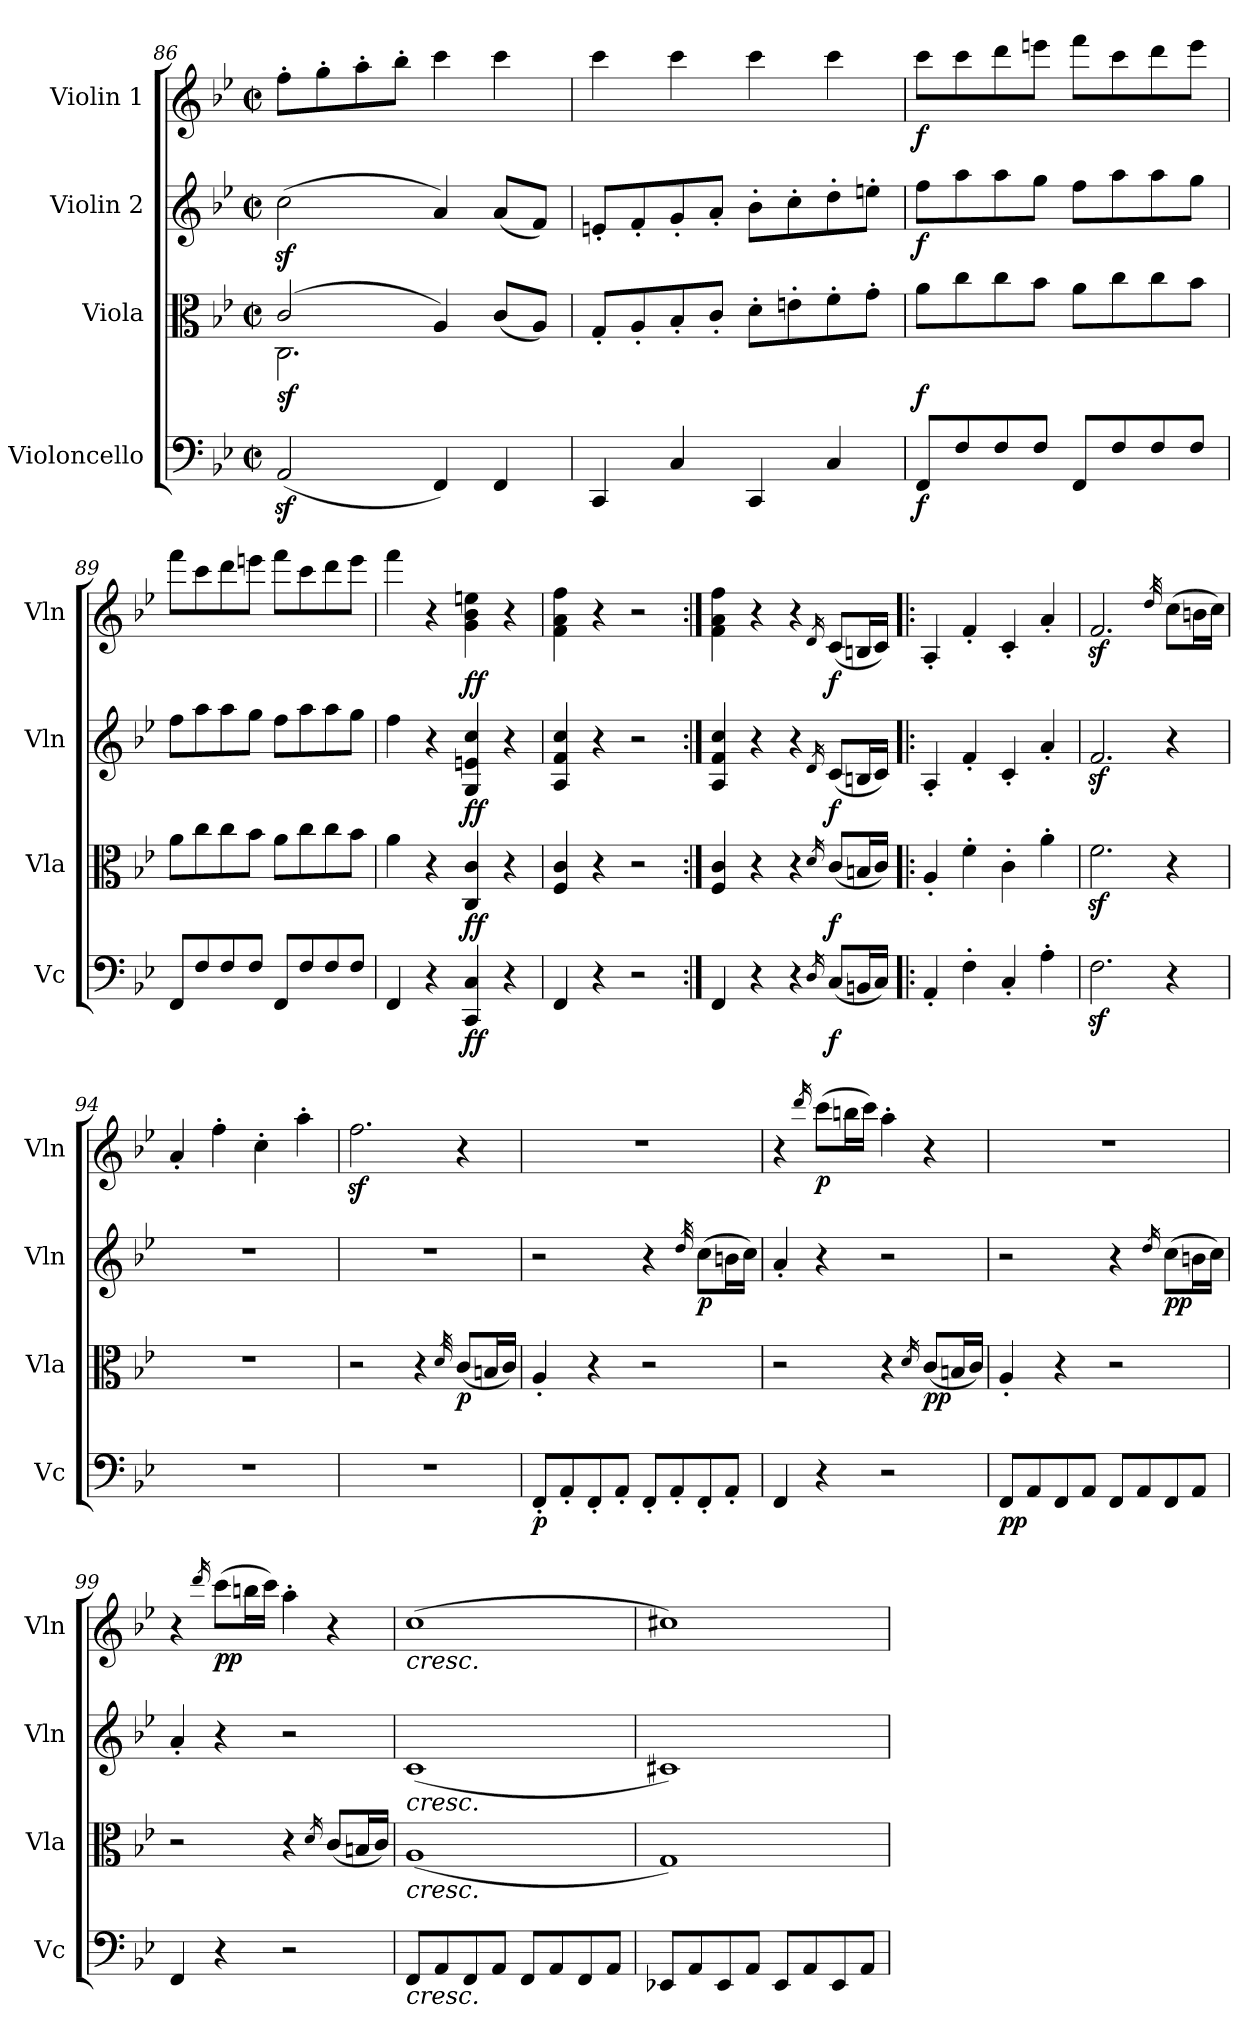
**kern	**dynam	**kern	**dynam	**kern	**dynam	**kern	**dynam
*part4	*part4	*part3	*part3	*part2	*part2	*part1	*part1
*staff4	*staff4	*staff3	*staff3	*staff2	*staff2	*staff1	*staff1
*I"Violoncello	*	*I"Viola	*	*I"Violin 2	*	*I"Violin 1	*
*I'Vc	*	*I'Vla	*	*I'Vln	*	*I'Vln	*
*clefF4	*	*clefC3	*	*clefG2	*	*clefG2	*
*k[b-e-]	*	*k[b-e-]	*	*k[b-e-]	*	*k[b-e-]	*
*M2/2	*	*M2/2	*	*M2/2	*	*M2/2	*
*met(c|)	*	*met(c|)	*	*met(c|)	*	*met(c|)	*
=86	=86	=86	=86	=86	=86	=86	=86
*	*	*^	*	*	*	*	*
!	!	!	!	!LO:DY:b	!	!	!	!
(2AAz</	.	(2c/	2.C\	sf	(2ccz<\	.	8ff'\L	.
.	.	.	.	.	.	.	8gg'\	.
.	.	.	.	.	.	.	8aa'\	.
.	.	.	.	.	.	.	8bb-'\J	.
4FF/)	.	4A/)	.	.	4a/)	.	4ccc\	.
4FF/	.	(8c/L	4ryy	.	(8a/L	.	4ccc\	.
.	.	8A/J)	.	.	8f/J)	.	.	.
*	*	*v	*v	*	*	*	*	*
!!LO:LB:g=z
=87	=87	=87	=87	=87	=87	=87	=87
4CC/	.	8G'/L	.	8en'/L	.	4ccc\	.
.	.	8A'/	.	8f'/	.	.	.
4C/	.	8B-'/	.	8g'/	.	4ccc\	.
.	.	8c'/J	.	8a'/J	.	.	.
4CC/	.	8d'\L	.	8b-'\L	.	4ccc\	.
.	.	8en'\	.	8cc'\	.	.	.
4C/	.	8f'\	.	8dd'\	.	4ccc\	.
.	.	8g'\J	.	8een'\J	.	.	.
=88	=88	=88	=88	=88	=88	=88	=88
!	!LO:DY:b	!	!LO:DY:b	!	!LO:DY:b	!	!LO:DY:b
8FF/L	f	8a\L	f	8ff\L	f	8ccc\L	f
8F/	.	8cc\	.	8aa\	.	8ccc\	.
8F/	.	8cc\	.	8aa\	.	8ddd\	.
8F/J	.	8b-\J	.	8gg\J	.	8eeen\J	.
8FF/L	.	8a\L	.	8ff\L	.	8fff\L	.
8F/	.	8cc\	.	8aa\	.	8ccc\	.
8F/	.	8cc\	.	8aa\	.	8ddd\	.
8F/J	.	8b-\J	.	8gg\J	.	8eee\J	.
!!LO:LB:g=z
=89	=89	=89	=89	=89	=89	=89	=89
8FF/L	.	8a\L	.	8ff\L	.	8fff\L	.
8F/	.	8cc\	.	8aa\	.	8ccc\	.
8F/	.	8cc\	.	8aa\	.	8ddd\	.
8F/J	.	8b-\J	.	8gg\J	.	8eeen\J	.
8FF/L	.	8a\L	.	8ff\L	.	8fff\L	.
8F/	.	8cc\	.	8aa\	.	8ccc\	.
8F/	.	8cc\	.	8aa\	.	8ddd\	.
8F/J	.	8b-\J	.	8gg\J	.	8eee\J	.
=90	=90	=90	=90	=90	=90	=90	=90
4FF/	.	4a\	.	4ff\	.	4fff\	.
4r	.	4r	.	4r	.	4r	.
!	!LO:DY:b	!	!LO:DY:b	!	!LO:DY:b	!	!LO:DY:b
4CC/ 4C/	ff	4C/ 4c/	ff	4G/ 4en/ 4cc/	ff	4g\ 4b-\ 4een\	ff
4r	.	4r	.	4r	.	4r	.
=90X1	=90X1	=90X1	=90X1	=90X1	=90X1	=90X1	=90X1
4FF/	.	4F/ 4c/	.	4A/ 4f/ 4cc/	.	4f\ 4a\ 4ff\	.
4r	.	4r	.	4r	.	4r	.
2r	.	2r	.	2r	.	2r	.
=91:|!	=91:|!	=91:|!	=91:|!	=91:|!	=91:|!	=91:|!	=91:|!
4FF/	.	4F/ 4c/	.	4A/ 4f/ 4cc/	.	4f\ 4a\ 4ff\	.
4r	.	4r	.	4r	.	4r	.
4r	.	4r	.	4r	.	4r	.
16qD/	.	16qd/	.	16qd/	.	16qd/	.
!	!LO:DY:b	!	!LO:DY:b	!	!LO:DY:b	!	!LO:DY:b
(8C/L	f	(8c/L	f	(8c/L	f	(8c/L	f
16BBn/L	.	16Bn/L	.	16Bn/L	.	16Bn/L	.
16C/JJ)	.	16c/JJ)	.	16c/JJ)	.	16c/JJ)	.
=92!|:	=92!|:	=92!|:	=92!|:	=92!|:	=92!|:	=92!|:	=92!|:
4AA'/	.	4A'/	.	4A'/	.	4A'/	.
4F'\	.	4f'\	.	4f'/	.	4f'/	.
4C'/	.	4c'\	.	4c'/	.	4c'/	.
4A'\	.	4a'\	.	4a'/	.	4a'/	.
=93	=93	=93	=93	=93	=93	=93	=93
2.Fz<\	.	2.fz<\	.	2.fz</	.	2.fz</	.
.	.	.	.	.	.	32qdd/	.
4r	.	4r	.	4r	.	(8cc\L	.
.	.	.	.	.	.	16bn\L	.
.	.	.	.	.	.	16cc\JJ)	.
=94	=94	=94	=94	=94	=94	=94	=94
1r	.	1r	.	1r	.	4a'/	.
.	.	.	.	.	.	4ff'\	.
.	.	.	.	.	.	4cc'\	.
.	.	.	.	.	.	4aa'\	.
=95	=95	=95	=95	=95	=95	=95	=95
1r	.	2r	.	1r	.	2.ffz<\	.
.	.	4r	.	.	.	.	.
.	.	32qd/	.	.	.	.	.
!	!	!	!LO:DY:b	!	!	!	!
.	.	(8c/L	p	.	.	4r	.
.	.	16Bn/L	.	.	.	.	.
.	.	16c/JJ)	.	.	.	.	.
!!LO:LB:g=z
=96	=96	=96	=96	=96	=96	=96	=96
!	!LO:DY:b	!	!	!	!	!	!
8FF'/L	p	4A'/	.	2r	.	1r	.
8AA'/	.	.	.	.	.	.	.
8FF'/	.	4r	.	.	.	.	.
8AA'/J	.	.	.	.	.	.	.
8FF'/L	.	2r	.	4r	.	.	.
8AA'/	.	.	.	.	.	.	.
.	.	.	.	32qdd/	.	.	.
!	!	!	!	!	!LO:DY:b	!	!
8FF'/	.	.	.	(8cc\L	p	.	.
8AA'/J	.	.	.	16bn\L	.	.	.
.	.	.	.	16cc\JJ)	.	.	.
!!LO:LB:g=z
=97	=97	=97	=97	=97	=97	=97	=97
4FF/	.	2r	.	4a'/	.	4r	.
.	.	.	.	.	.	16qddd/	.
!	!	!	!	!	!	!	!LO:DY:b
4r	.	.	.	4r	.	(8ccc\L	p
.	.	.	.	.	.	16bbn\L	.
.	.	.	.	.	.	16ccc\JJ)	.
2r	.	4r	.	2r	.	4aa'\	.
.	.	16qd/	.	.	.	.	.
!	!	!	!LO:DY:b	!	!	!	!
.	.	(8c/L	pp	.	.	4r	.
.	.	16Bn/L	.	.	.	.	.
.	.	16c/JJ)	.	.	.	.	.
=98	=98	=98	=98	=98	=98	=98	=98
!	!LO:DY:b	!	!	!	!	!	!
8FF/L	pp	4A'/	.	2r	.	1r	.
8AA/	.	.	.	.	.	.	.
8FF/	.	4r	.	.	.	.	.
8AA/J	.	.	.	.	.	.	.
8FF/L	.	2r	.	4r	.	.	.
8AA/	.	.	.	.	.	.	.
.	.	.	.	16qdd/	.	.	.
!	!	!	!	!	!LO:DY:b	!	!
8FF/	.	.	.	(8cc\L	pp	.	.
8AA/J	.	.	.	16bn\L	.	.	.
.	.	.	.	16cc\JJ)	.	.	.
=99	=99	=99	=99	=99	=99	=99	=99
4FF/	.	2r	.	4a'/	.	4r	.
.	.	.	.	.	.	16qddd/	.
!	!	!	!	!	!	!	!LO:DY:b
4r	.	.	.	4r	.	(8ccc\L	pp
.	.	.	.	.	.	16bbn\L	.
.	.	.	.	.	.	16ccc\JJ)	.
2r	.	4r	.	2r	.	4aa'\	.
.	.	16qd/	.	.	.	.	.
.	.	(8c/L	.	.	.	4r	.
.	.	16Bn/L	.	.	.	.	.
.	.	16c/JJ)	.	.	.	.	.
=100	=100	=100	=100	=100	=100	=100	=100
!	!	!	!	!	!	!LO:TX:b:i:t=cresc.	!
!	!	!	!	!LO:TX:b:i:t=cresc.	!	!	!
!	!	!LO:TX:b:i:t=cresc.	!	!	!	!	!
!LO:TX:b:i:t=cresc.	!	!	!	!	!	!	!
8FF/L	.	(1A	.	(1c	.	(1cc	.
8AA/	.	.	.	.	.	.	.
8FF/	.	.	.	.	.	.	.
8AA/J	.	.	.	.	.	.	.
8FF/L	.	.	.	.	.	.	.
8AA/	.	.	.	.	.	.	.
8FF/	.	.	.	.	.	.	.
8AA/J	.	.	.	.	.	.	.
=101	=101	=101	=101	=101	=101	=101	=101
8EE-X/L	.	1G)	.	1c#X)	.	1cc#X)	.
8AA/	.	.	.	.	.	.	.
8EE-/	.	.	.	.	.	.	.
8AA/J	.	.	.	.	.	.	.
8EE-/L	.	.	.	.	.	.	.
8AA/	.	.	.	.	.	.	.
8EE-/	.	.	.	.	.	.	.
8AA/J	.	.	.	.	.	.	.
=	=	=	=	=	=	=	=
*-	*-	*-	*-	*-	*-	*-	*-
